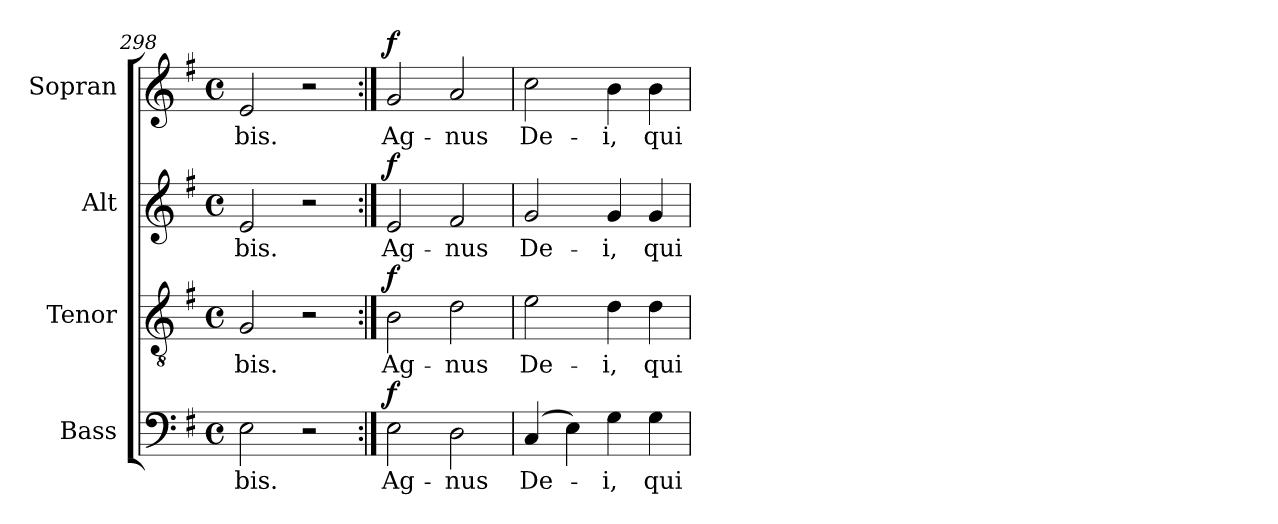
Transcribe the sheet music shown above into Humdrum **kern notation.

**kern	**text	**dynam	**kern	**text	**dynam	**kern	**text	**dynam	**kern	**text	**dynam
*part4	*part4	*part4	*part3	*part3	*part3	*part2	*part2	*part2	*part1	*part1	*part1
*staff4	*staff4	*staff4	*staff3	*staff3	*staff3	*staff2	*staff2	*staff2	*staff1	*staff1	*staff1
*I"Bass	*	*	*I"Tenor	*	*	*I"Alt	*	*	*I"Sopran	*	*
*I'B.	*	*	*I'T.	*	*	*I'A.	*	*	*I'S.	*	*
*clefF4	*	*	*clefGv2	*	*	*clefG2	*	*	*clefG2	*	*
*k[f#]	*	*	*k[f#]	*	*	*k[f#]	*	*	*k[f#]	*	*
*G:	*	*	*G:	*	*	*G:	*	*	*G:	*	*
*M4/4	*	*	*M4/4	*	*	*M4/4	*	*	*M4/4	*	*
*met(c)	*	*	*met(c)	*	*	*met(c)	*	*	*met(c)	*	*
=298	=298	=298	=298	=298	=298	=298	=298	=298	=298	=298	=298
!	!LO:LY:b	!	!	!LO:LY:b	!	!	!LO:LY:b	!	!	!LO:LY:b	!
2E\	-bis.	.	2G/	-bis.	.	2e/	-bis.	.	2e/	-bis.	.
2r	.	.	2r	.	.	2r	.	.	2r	.	.
!!LO:LB:g=z
=299:|!	=299:|!	=299:|!	=299:|!	=299:|!	=299:|!	=299:|!	=299:|!	=299:|!	=299:|!	=299:|!	=299:|!
!	!LO:LY:b	!LO:DY:a	!	!LO:LY:b	!LO:DY:a	!	!LO:LY:b	!LO:DY:a	!	!LO:LY:b	!LO:DY:a
2E\	Ag-	f	2B\	Ag-	f	2e/	Ag-	f	2g/	Ag-	f
!	!LO:LY:b	!	!	!LO:LY:b	!	!	!LO:LY:b	!	!	!LO:LY:b	!
2D\	-nus	.	2d\	-nus	.	2f#/	-nus	.	2a/	-nus	.
=300	=300	=300	=300	=300	=300	=300	=300	=300	=300	=300	=300
!	!LO:LY:b	!	!	!LO:LY:b	!	!	!LO:LY:b	!	!	!LO:LY:b	!
(4C/	De-	.	2e\	De-	.	2g/	De-	.	2cc\	De-	.
4E\)	.	.	.	.	.	.	.	.	.	.	.
!	!LO:LY:b	!	!	!LO:LY:b	!	!	!LO:LY:b	!	!	!LO:LY:b	!
4G\	-i,	.	4d\	-i,	.	4g/	-i,	.	4b\	-i,	.
!	!LO:LY:b	!	!	!LO:LY:b	!	!	!LO:LY:b	!	!	!LO:LY:b	!
4G\	qui	.	4d\	qui	.	4g/	qui	.	4b\	qui	.
=	=	=	=	=	=	=	=	=	=	=	=
*-	*-	*-	*-	*-	*-	*-	*-	*-	*-	*-	*-
